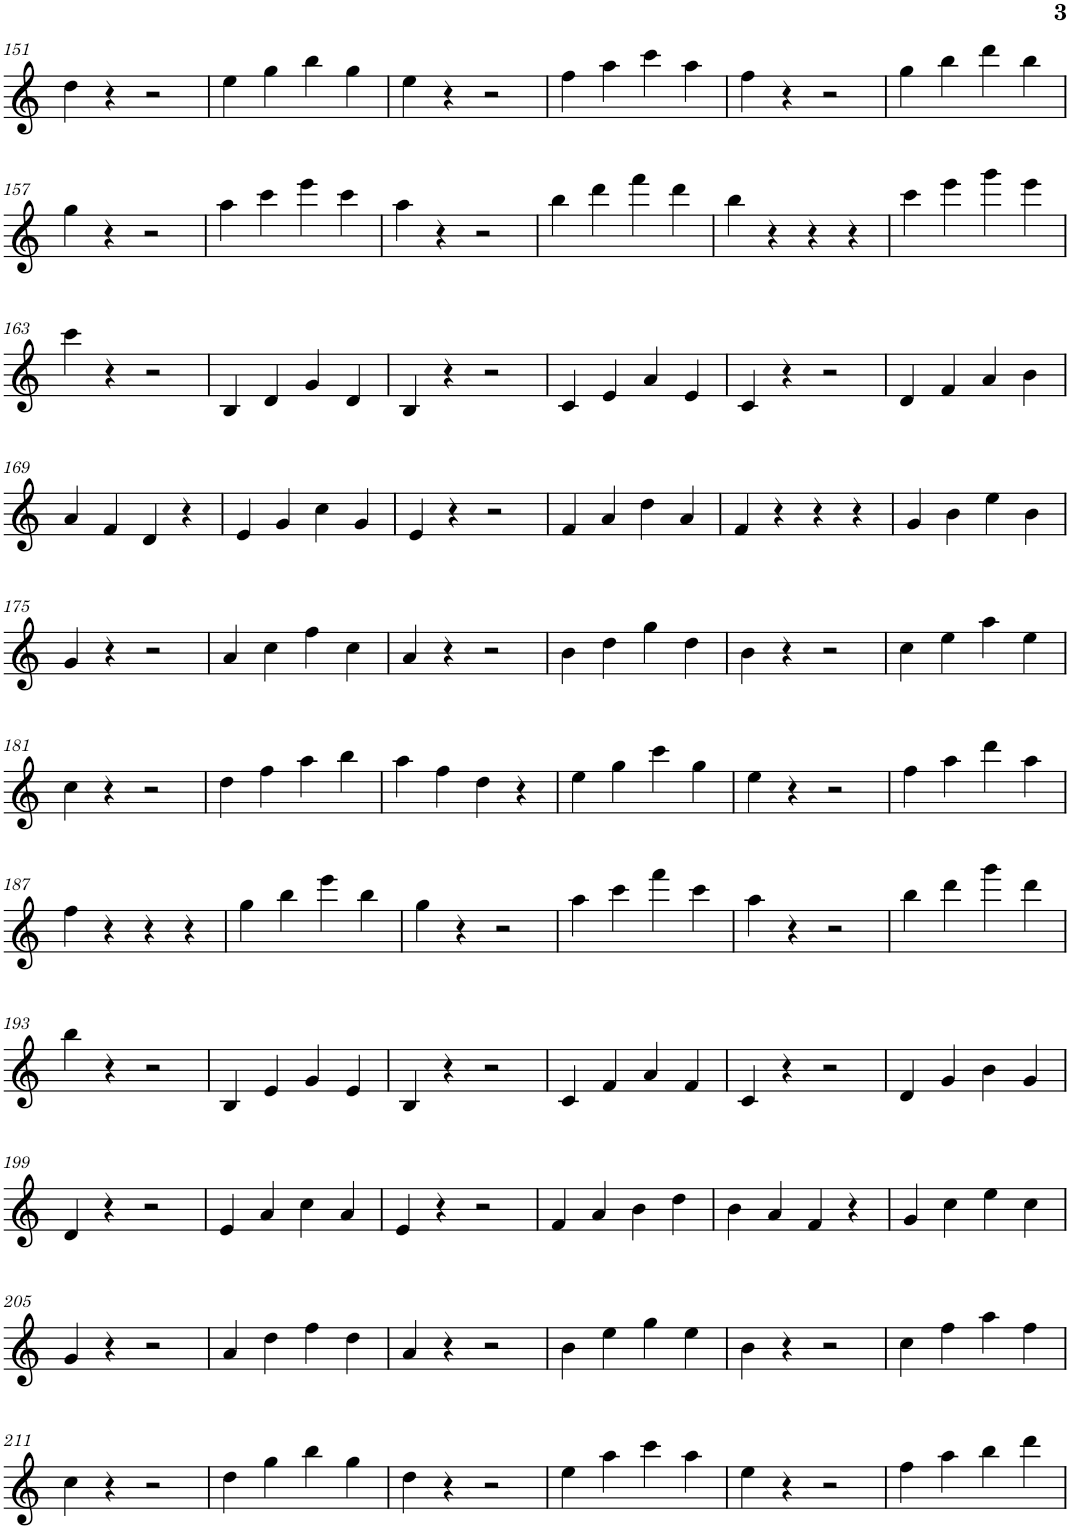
**kern
*part1
*staff1
*I"Tenor Saxophone
*I'T. Sax.
!!LO:PB:g=z
*clefG2
*Trd8c14
*k[]
*M4/4
=151
4dd\
4r
2r
=152
4ee\
4gg\
4bb\
4gg\
=153
4ee\
4r
2r
=154
4ff\
4aa\
4ccc\
4aa\
=155
4ff\
4r
2r
=156
4gg\
4bb\
4ddd\
4bb\
!!LO:LB:g=z
=157
4gg\
4r
2r
=158
4aa\
4ccc\
4eee\
4ccc\
=159
4aa\
4r
2r
=160
4bb\
4ddd\
4fff\
4ddd\
=161
4bb\
4r
4r
4r
=162
4ccc\
4eee\
4ggg\
4eee\
!!LO:LB:g=z
=163
4ccc\
4r
2r
=164
4B/
4d/
4g/
4d/
=165
4B/
4r
2r
=166
4c/
4e/
4a/
4e/
=167
4c/
4r
2r
=168
4d/
4f/
4a/
4b\
!!LO:LB:g=z
=169
4a/
4f/
4d/
4r
=170
4e/
4g/
4cc\
4g/
=171
4e/
4r
2r
=172
4f/
4a/
4dd\
4a/
=173
4f/
4r
4r
4r
=174
4g/
4b\
4ee\
4b\
!!LO:LB:g=z
=175
4g/
4r
2r
=176
4a/
4cc\
4ff\
4cc\
=177
4a/
4r
2r
=178
4b\
4dd\
4gg\
4dd\
=179
4b\
4r
2r
=180
4cc\
4ee\
4aa\
4ee\
!!LO:LB:g=z
=181
4cc\
4r
2r
=182
4dd\
4ff\
4aa\
4bb\
=183
4aa\
4ff\
4dd\
4r
=184
4ee\
4gg\
4ccc\
4gg\
=185
4ee\
4r
2r
=186
4ff\
4aa\
4ddd\
4aa\
!!LO:LB:g=z
=187
4ff\
4r
4r
4r
=188
4gg\
4bb\
4eee\
4bb\
=189
4gg\
4r
2r
=190
4aa\
4ccc\
4fff\
4ccc\
=191
4aa\
4r
2r
=192
4bb\
4ddd\
4ggg\
4ddd\
!!LO:LB:g=z
=193
4bb\
4r
2r
=194
4B/
4e/
4g/
4e/
=195
4B/
4r
2r
=196
4c/
4f/
4a/
4f/
=197
4c/
4r
2r
=198
4d/
4g/
4b\
4g/
!!LO:LB:g=z
=199
4d/
4r
2r
=200
4e/
4a/
4cc\
4a/
=201
4e/
4r
2r
=202
4f/
4a/
4b\
4dd\
=203
4b\
4a/
4f/
4r
=204
4g/
4cc\
4ee\
4cc\
!!LO:LB:g=z
=205
4g/
4r
2r
=206
4a/
4dd\
4ff\
4dd\
=207
4a/
4r
2r
=208
4b\
4ee\
4gg\
4ee\
=209
4b\
4r
2r
=210
4cc\
4ff\
4aa\
4ff\
!!LO:LB:g=z
=211
4cc\
4r
2r
=212
4dd\
4gg\
4bb\
4gg\
=213
4dd\
4r
2r
=214
4ee\
4aa\
4ccc\
4aa\
=215
4ee\
4r
2r
=216
4ff\
4aa\
4bb\
4ddd\
=
*-
